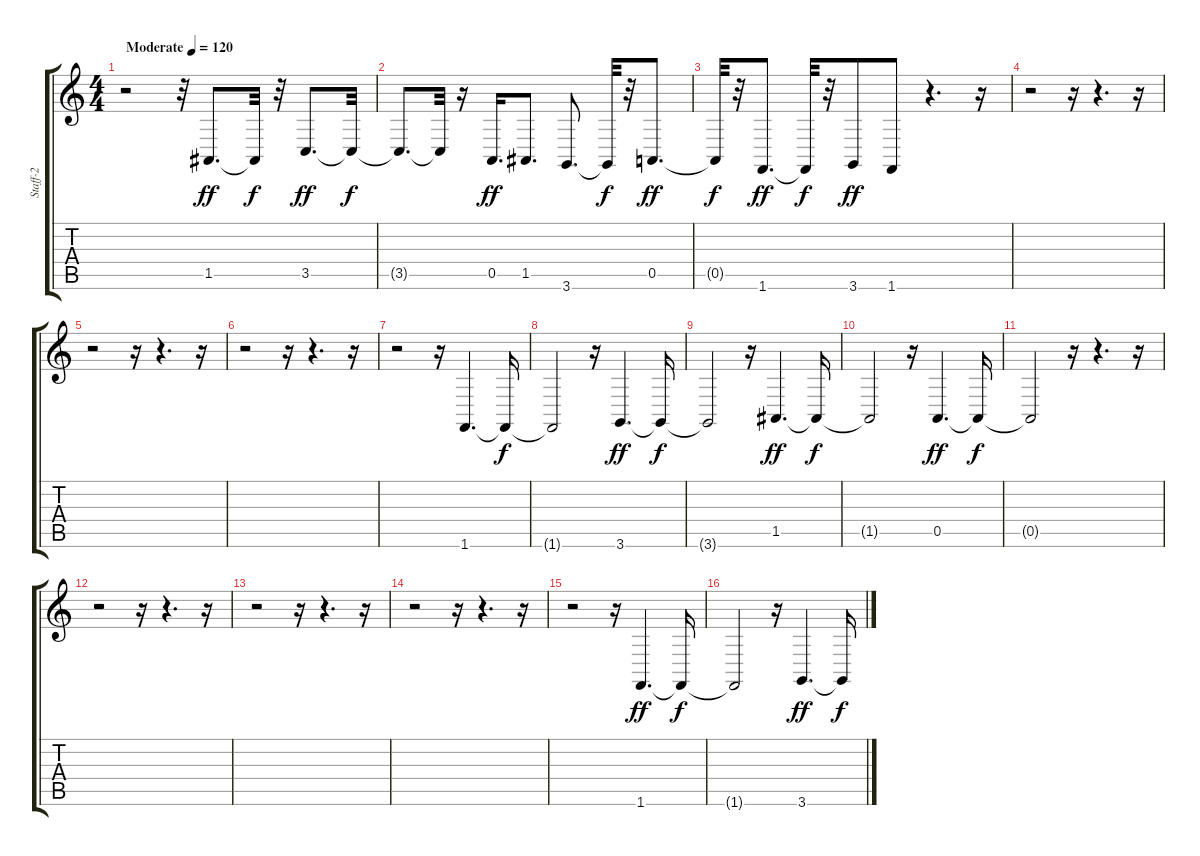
\track ("Staff-2" "Staff-2") {instrument cello}
\staff {score tabs}
\tuning (E4 B3 G3 D3 A2 E2) {hide}
\ts (4 4)
\tempo (120 "Moderate")
\clef g2
\ks c
r.2{dy ff instrument cello} r.32 1.5.8{d} 1.5{t}.32{dy f} r.32 3.5.8{d dy ff} 3.5{t}.32{dy f} |
3.5{t}.8{d} 3.5{t}.32 r.16 0.5.16{d dy ff} 1.5.8{d} 3.6.8{d} 3.6{t}.32{dy f} r.32 0.5.8{d dy ff} |
0.5{t}.32{dy f} r.32 1.6.8{d dy ff} 1.6{t}.32{dy f} r.32 3.6.8{dy ff} 1.6.8 r.4{d} r.16 |
r.2 r.16 r.4{d} r.16 |
r.2 r.16 r.4{d} r.16 |
r.2 r.16 r.4{d} r.16 |
r.2 r.16 1.6.4{d} 1.6{t}.16{dy f} |
1.6{t}.2 r.16 3.6.4{d dy ff} 3.6{t}.16{dy f} |
3.6{t}.2 r.16 1.5.4{d dy ff} 1.5{t}.16{dy f} |
1.5{t}.2 r.16 0.5.4{d dy ff} 0.5{t}.16{dy f} |
0.5{t}.2 r.16 r.4{d} r.16 |
r.2 r.16 r.4{d} r.16 |
r.2 r.16 r.4{d} r.16 |
r.2 r.16 r.4{d} r.16 |
r.2 r.16 1.6.4{d dy ff} 1.6{t}.16{dy f} |
1.6{t}.2 r.16 3.6.4{d dy ff} 3.6{t}.16{dy f}
